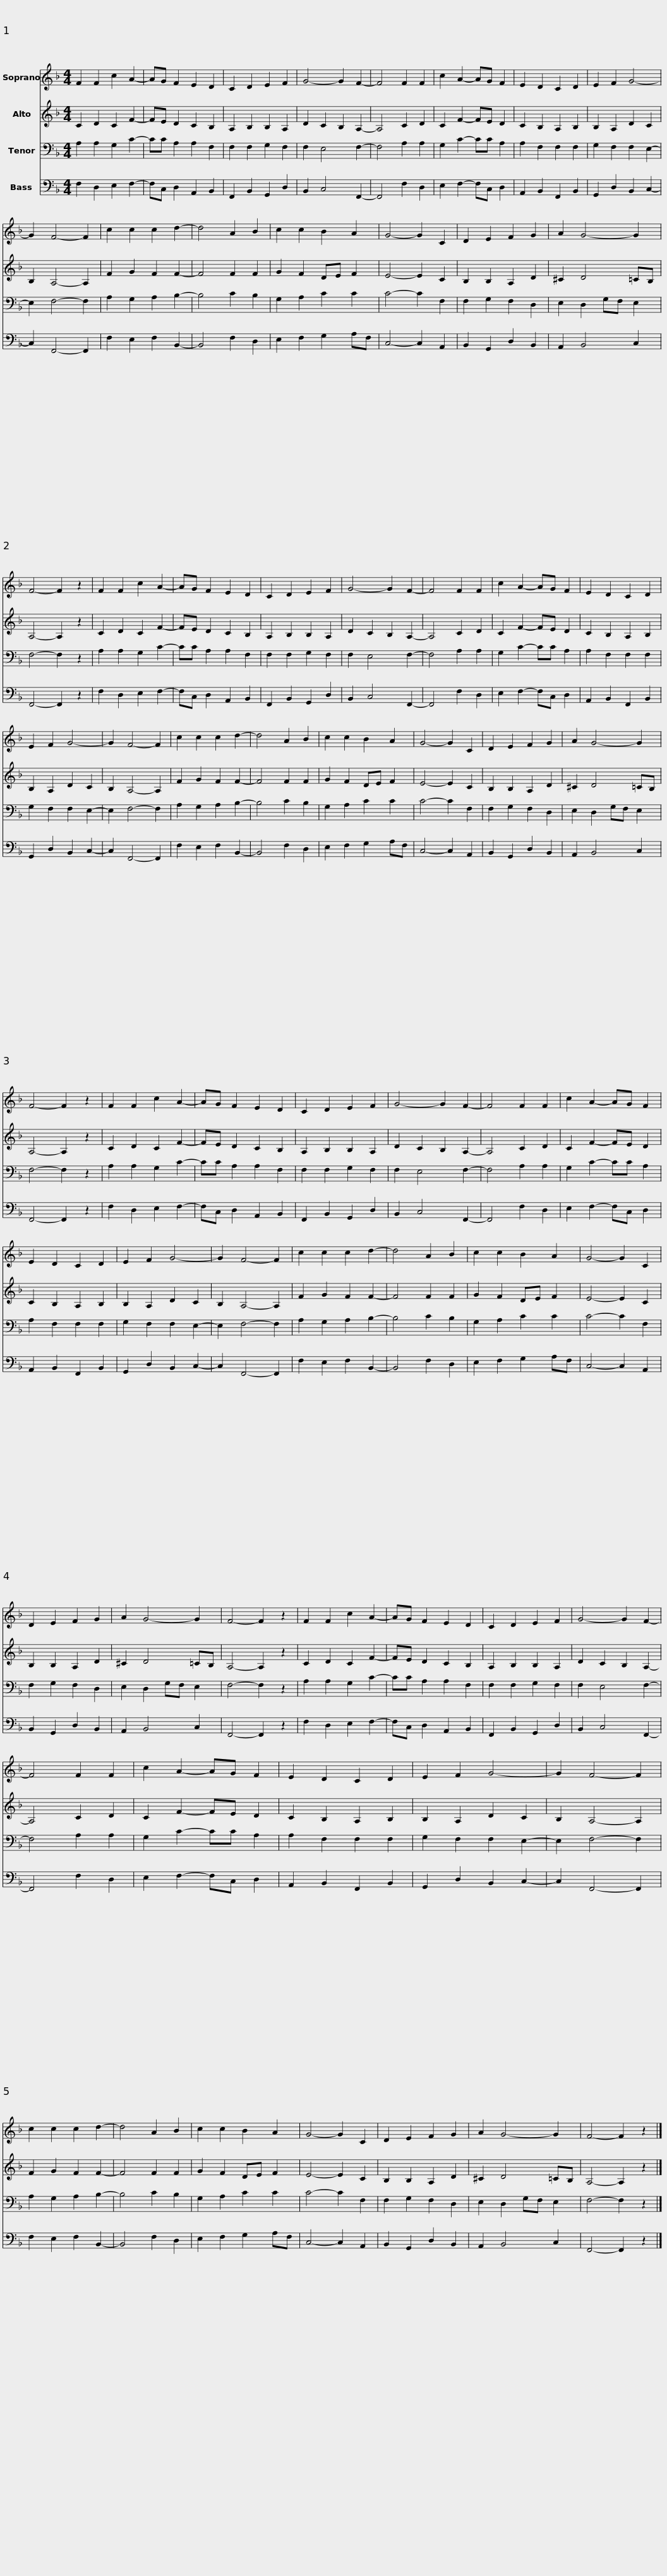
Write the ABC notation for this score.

X:1
%%score 1 2 3 4
L:1/8
M:4/4
I:linebreak $
K:F
V:1 treble
V:2 treble
V:3 bass
V:4 bass
V:1
 F2 F2 c2 A2- | AG F2 E2 D2 | C2 D2 E2 F2 | G4- G2 F2- | F4 F2 F2 | %5
 c2 A2- AG F2 | E2 D2 C2 D2 |$ E2 F2 G4- | G2 F4- F2 | c2 c2 c2 d2- | %10
 d4 A2 B2 | c2 c2 B2 A2 | G4- G2 C2 | D2 E2 F2 G2 | A2 G4- G2 |$ %15
 F4- F2 z2 | F2 F2 c2 A2- | AG F2 E2 D2 | C2 D2 E2 F2 | G4- G2 F2- | %20
 F4 F2 F2 | c2 A2- AG F2 | E2 D2 C2 D2 |$ E2 F2 G4- | G2 F4- F2 | %25
 c2 c2 c2 d2- | d4 A2 B2 | c2 c2 B2 A2 | G4- G2 C2 | D2 E2 F2 G2 | %30
 A2 G4- G2 |$ F4- F2 z2 | F2 F2 c2 A2- | AG F2 E2 D2 | C2 D2 E2 F2 | %35
 G4- G2 F2- | F4 F2 F2 | c2 A2- AG F2 | E2 D2 C2 D2 |$ E2 F2 G4- | %40
 G2 F4- F2 | c2 c2 c2 d2- | d4 A2 B2 | c2 c2 B2 A2 | G4- G2 C2 | %45
 D2 E2 F2 G2 | A2 G4- G2 |$ F4- F2 z2 | F2 F2 c2 A2- | AG F2 E2 D2 | %50
 C2 D2 E2 F2 | G4- G2 F2- | F4 F2 F2 | c2 A2- AG F2 | E2 D2 C2 D2 |$ %55
 E2 F2 G4- | G2 F4- F2 | c2 c2 c2 d2- | d4 A2 B2 | c2 c2 B2 A2 | %60
 G4- G2 C2 | D2 E2 F2 G2 | A2 G4- G2 |$ F4- F2 z2 |] %64
V:2
 C2 D2 C2 F2- | FE D2 C2 B,2 | A,2 B,2 B,2 A,2 | D2 C2 B,2 A,2- | A,4 C2 D2 | %5
 C2 F2- FE D2 | C2 B,2 A,2 B,2 |$ B,2 A,2 D2 C2 | B,2 A,4- A,2 | F2 G2 F2 F2- | %10
 F4 F2 F2 | G2 F2 DE F2 | E4- E2 C2 | B,2 B,2 A,2 D2 | ^C2 D4 =CB, |$ %15
 A,4- A,2 z2 | C2 D2 C2 F2- | FE D2 C2 B,2 | A,2 B,2 B,2 A,2 | D2 C2 B,2 A,2- | %20
 A,4 C2 D2 | C2 F2- FE D2 | C2 B,2 A,2 B,2 |$ B,2 A,2 D2 C2 | B,2 A,4- A,2 | %25
 F2 G2 F2 F2- | F4 F2 F2 | G2 F2 DE F2 | E4- E2 C2 | B,2 B,2 A,2 D2 | %30
 ^C2 D4 =CB, |$ A,4- A,2 z2 | C2 D2 C2 F2- | FE D2 C2 B,2 | A,2 B,2 B,2 A,2 | %35
 D2 C2 B,2 A,2- | A,4 C2 D2 | C2 F2- FE D2 | C2 B,2 A,2 B,2 |$ B,2 A,2 D2 C2 | %40
 B,2 A,4- A,2 | F2 G2 F2 F2- | F4 F2 F2 | G2 F2 DE F2 | E4- E2 C2 | %45
 B,2 B,2 A,2 D2 | ^C2 D4 =CB, |$ A,4- A,2 z2 | C2 D2 C2 F2- | FE D2 C2 B,2 | %50
 A,2 B,2 B,2 A,2 | D2 C2 B,2 A,2- | A,4 C2 D2 | C2 F2- FE D2 | C2 B,2 A,2 B,2 |$ %55
 B,2 A,2 D2 C2 | B,2 A,4- A,2 | F2 G2 F2 F2- | F4 F2 F2 | G2 F2 DE F2 | %60
 E4- E2 C2 | B,2 B,2 A,2 D2 | ^C2 D4 =CB, |$ A,4- A,2 z2 |] %64
V:3
 A,2 A,2 G,2 C2- | CC A,2 A,2 F,2 | F,2 F,2 G,2 F,2 | F,2 E,4 F,2- | F,4 A,2 A,2 | %5
 G,2 C2- CC A,2 | A,2 F,2 F,2 F,2 |$ G,2 F,2 F,2 E,2- | E,2 F,4- F,2 | A,2 G,2 A,2 B,2- | %10
 B,4 C2 B,2 | G,2 A,2 C2 C2 | C4- C2 F,2 | F,2 G,2 F,2 D,2 | E,2 D,2 G,F, E,2 |$ %15
 F,4- F,2 z2 | A,2 A,2 G,2 C2- | CC A,2 A,2 F,2 | F,2 F,2 G,2 F,2 | F,2 E,4 F,2- | %20
 F,4 A,2 A,2 | G,2 C2- CC A,2 | A,2 F,2 F,2 F,2 |$ G,2 F,2 F,2 E,2- | E,2 F,4- F,2 | %25
 A,2 G,2 A,2 B,2- | B,4 C2 B,2 | G,2 A,2 C2 C2 | C4- C2 F,2 | F,2 G,2 F,2 D,2 | %30
 E,2 D,2 G,F, E,2 |$ F,4- F,2 z2 | A,2 A,2 G,2 C2- | CC A,2 A,2 F,2 | F,2 F,2 G,2 F,2 | %35
 F,2 E,4 F,2- | F,4 A,2 A,2 | G,2 C2- CC A,2 | A,2 F,2 F,2 F,2 |$ G,2 F,2 F,2 E,2- | %40
 E,2 F,4- F,2 | A,2 G,2 A,2 B,2- | B,4 C2 B,2 | G,2 A,2 C2 C2 | C4- C2 F,2 | %45
 F,2 G,2 F,2 D,2 | E,2 D,2 G,F, E,2 |$ F,4- F,2 z2 | A,2 A,2 G,2 C2- | CC A,2 A,2 F,2 | %50
 F,2 F,2 G,2 F,2 | F,2 E,4 F,2- | F,4 A,2 A,2 | G,2 C2- CC A,2 | A,2 F,2 F,2 F,2 |$ %55
 G,2 F,2 F,2 E,2- | E,2 F,4- F,2 | A,2 G,2 A,2 B,2- | B,4 C2 B,2 | G,2 A,2 C2 C2 | %60
 C4- C2 F,2 | F,2 G,2 F,2 D,2 | E,2 D,2 G,F, E,2 |$ F,4- F,2 z2 |] %64
V:4
 F,2 D,2 E,2 F,2- | F,C, D,2 A,,2 B,,2 | F,,2 B,,2 G,,2 D,2 | B,,2 C,4 F,,2- | F,,4 F,2 D,2 | %5
 E,2 F,2- F,C, D,2 | A,,2 B,,2 F,,2 B,,2 |$ G,,2 D,2 B,,2 C,2- | C,2 F,,4- F,,2 | F,2 E,2 F,2 B,,2- | %10
 B,,4 F,2 D,2 | E,2 F,2 G,2 A,F, | C,4- C,2 A,,2 | B,,2 G,,2 D,2 B,,2 | A,,2 B,,4 C,2 |$ %15
 F,,4- F,,2 z2 | F,2 D,2 E,2 F,2- | F,C, D,2 A,,2 B,,2 | F,,2 B,,2 G,,2 D,2 | B,,2 C,4 F,,2- | %20
 F,,4 F,2 D,2 | E,2 F,2- F,C, D,2 | A,,2 B,,2 F,,2 B,,2 |$ G,,2 D,2 B,,2 C,2- | C,2 F,,4- F,,2 | %25
 F,2 E,2 F,2 B,,2- | B,,4 F,2 D,2 | E,2 F,2 G,2 A,F, | C,4- C,2 A,,2 | B,,2 G,,2 D,2 B,,2 | %30
 A,,2 B,,4 C,2 |$ F,,4- F,,2 z2 | F,2 D,2 E,2 F,2- | F,C, D,2 A,,2 B,,2 | F,,2 B,,2 G,,2 D,2 | %35
 B,,2 C,4 F,,2- | F,,4 F,2 D,2 | E,2 F,2- F,C, D,2 | A,,2 B,,2 F,,2 B,,2 |$ G,,2 D,2 B,,2 C,2- | %40
 C,2 F,,4- F,,2 | F,2 E,2 F,2 B,,2- | B,,4 F,2 D,2 | E,2 F,2 G,2 A,F, | C,4- C,2 A,,2 | %45
 B,,2 G,,2 D,2 B,,2 | A,,2 B,,4 C,2 |$ F,,4- F,,2 z2 | F,2 D,2 E,2 F,2- | F,C, D,2 A,,2 B,,2 | %50
 F,,2 B,,2 G,,2 D,2 | B,,2 C,4 F,,2- | F,,4 F,2 D,2 | E,2 F,2- F,C, D,2 | A,,2 B,,2 F,,2 B,,2 |$ %55
 G,,2 D,2 B,,2 C,2- | C,2 F,,4- F,,2 | F,2 E,2 F,2 B,,2- | B,,4 F,2 D,2 | E,2 F,2 G,2 A,F, | %60
 C,4- C,2 A,,2 | B,,2 G,,2 D,2 B,,2 | A,,2 B,,4 C,2 |$ F,,4- F,,2 z2 |] %64
